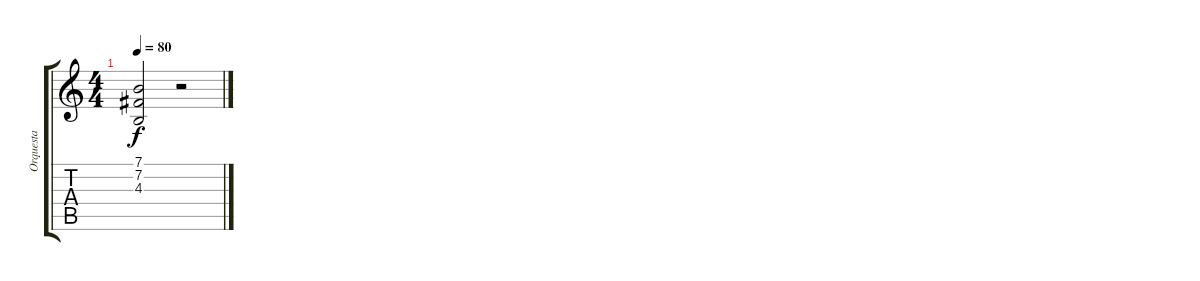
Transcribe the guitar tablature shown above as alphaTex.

\track ("Orquesta" "Orquesta") {instrument cello}
\staff {score tabs}
\tuning (E4 B3 G3 D3 A2 E2) {hide}
\ts (4 4)
\tempo 80
\clef g2
\ks c
(7.1{t} 7.2{t} 4.3{t}).2{dy f} r.2
